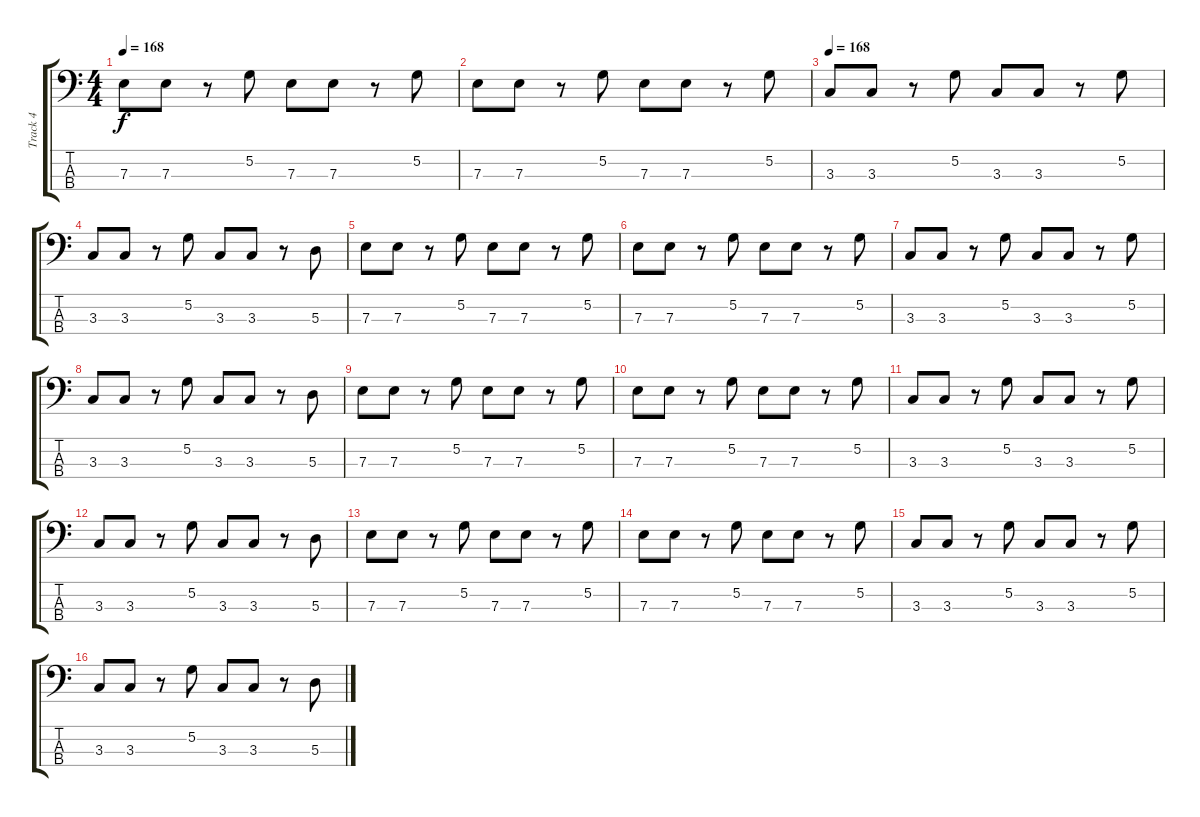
\track ("Track 4" "Track 4") {instrument electricbassfinger}
\staff {score tabs}
\tuning (G2 D2 A1 D1) {hide}
\ts (4 4)
\tempo 168
\clef f4
\ks c
7.3.8{dy f} 7.3.8 r.8 5.2.8 7.3.8 7.3.8 r.8 5.2.8 |
7.3.8 7.3.8 r.8 5.2.8 7.3.8 7.3.8 r.8 5.2.8 |
\tempo 168
3.3.8 3.3.8 r.8 5.2.8 3.3.8 3.3.8 r.8 5.2.8 |
3.3.8 3.3.8 r.8 5.2.8 3.3.8 3.3.8 r.8 5.3.8 |
7.3.8 7.3.8 r.8 5.2.8 7.3.8 7.3.8 r.8 5.2.8 |
7.3.8 7.3.8 r.8 5.2.8 7.3.8 7.3.8 r.8 5.2.8 |
3.3.8 3.3.8 r.8 5.2.8 3.3.8 3.3.8 r.8 5.2.8 |
3.3.8 3.3.8 r.8 5.2.8 3.3.8 3.3.8 r.8 5.3.8 |
7.3.8 7.3.8 r.8 5.2.8 7.3.8 7.3.8 r.8 5.2.8 |
7.3.8 7.3.8 r.8 5.2.8 7.3.8 7.3.8 r.8 5.2.8 |
3.3.8 3.3.8 r.8 5.2.8 3.3.8 3.3.8 r.8 5.2.8 |
3.3.8 3.3.8 r.8 5.2.8 3.3.8 3.3.8 r.8 5.3.8 |
7.3.8 7.3.8 r.8 5.2.8 7.3.8 7.3.8 r.8 5.2.8 |
7.3.8 7.3.8 r.8 5.2.8 7.3.8 7.3.8 r.8 5.2.8 |
3.3.8 3.3.8 r.8 5.2.8 3.3.8 3.3.8 r.8 5.2.8 |
3.3.8 3.3.8 r.8 5.2.8 3.3.8 3.3.8 r.8 5.3.8
